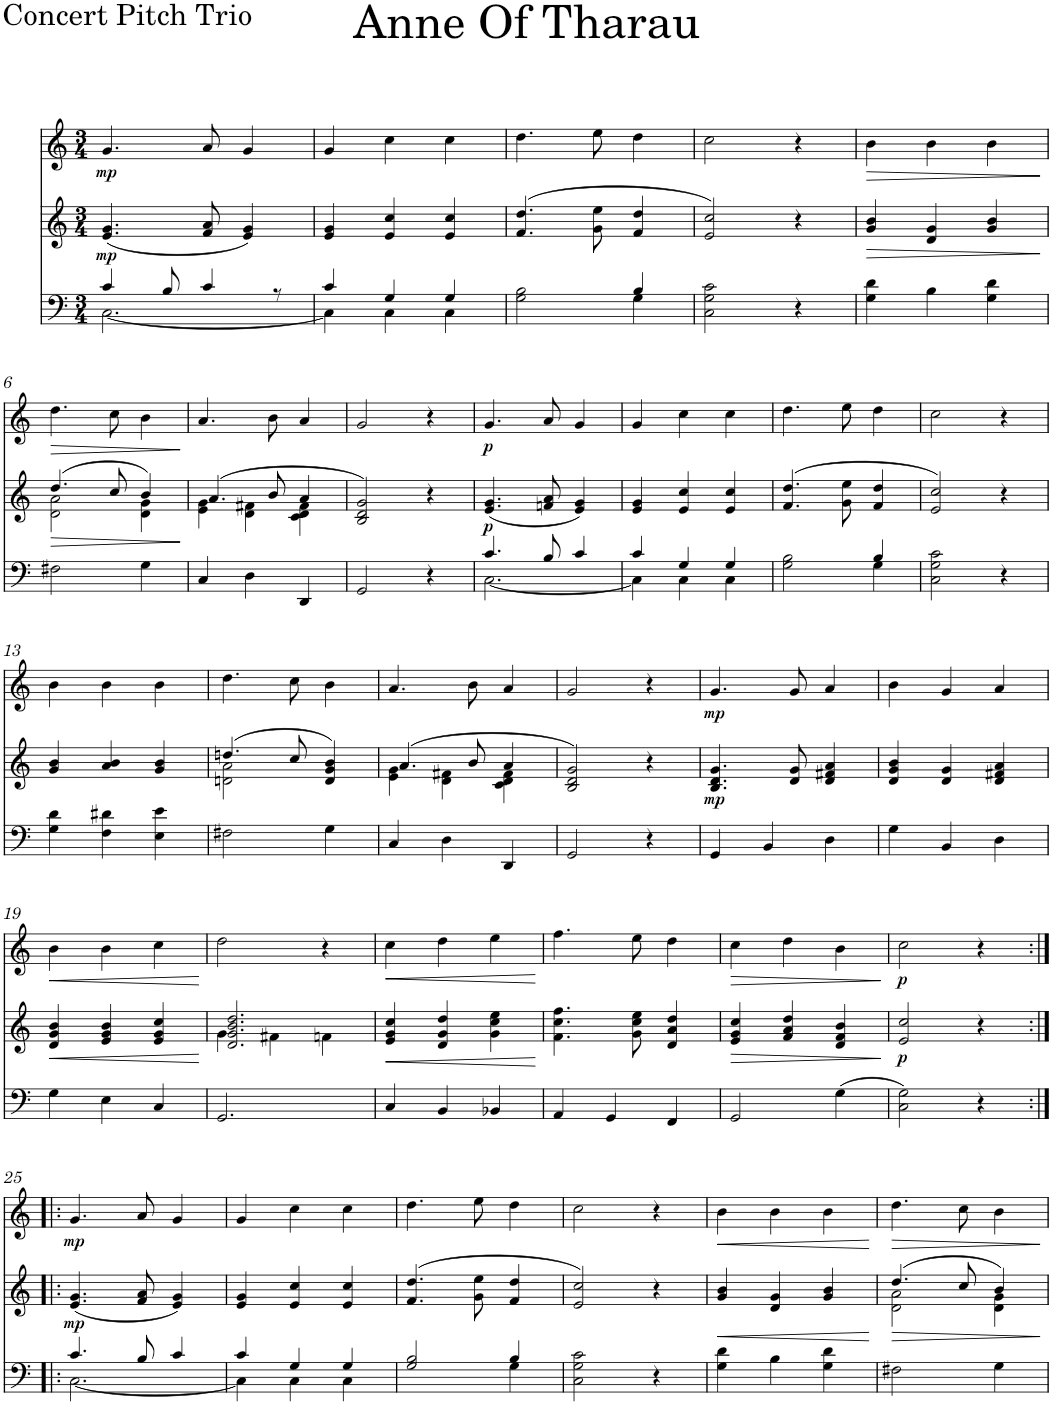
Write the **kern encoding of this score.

**kern	**kern	**dynam	**kern	**dynam
*part3	*part2	*part2	*part1	*part1
*staff3	*staff2	*staff2	*staff1	*staff1
*I"Piano	*I"Piano	*	*I"Piano	*
*I'Pno	*I'Pno	*	*I'Pno	*
*clefF4	*clefG2	*	*clefG2	*
*k[]	*k[]	*	*k[]	*
*M3/4	*M3/4	*	*M3/4	*
=1	=1	=1	=1	=1
*^	*	*	*	*
!	!	!	!LO:DY:b	!	!LO:DY:b
4c/	[2.C\	(4.e/ 4.g/	mp	4.g/	mp
8B/	.	.	.	.	.
4c/	.	8f/ 8a/	.	8a/	.
.	.	4e/ 4g/)	.	4g/	.
8r	.	.	.	.	.
=2	=2	=2	=2	=2	=2
4c/	4C\]	4e/ 4g/	.	4g/	.
4G/	4C\	4e/ 4cc/	.	4cc\	.
4G/	4C\	4e/ 4cc/	.	4cc\	.
=3	=3	=3	=3	=3	=3
2ryy	2G\ 2B\	(4.f/ 4.dd/	.	4.dd\	.
.	.	8g\ 8ee\	.	8ee\	.
4B/	4G\	4f/ 4dd/	.	4dd\	.
*v	*v	*	*	*	*
=4	=4	=4	=4	=4
2C\ 2G\ 2c\	2e/ 2cc/)	.	2cc\	.
4r	4r	.	4r	.
=5	=5	=5	=5	=5
!	!	!LO:HP:b	!	!LO:HP:b
4G\ 4d\	4g/ 4b/	>	4b\	>
4B\	4d/ 4g/	.	4b\	.
4G\ 4d\	4g/ 4b/	.	4b\	.
.	.	]	.	]
!!LO:LB:g=z
=6	=6	=6	=6	=6
!	!	!LO:HP:b	!	!LO:HP:b
*	*^	*	*	*
2F#X\	(4.dd/	2d\ 2a\	>	4.dd\	>
.	8cc/	.	.	8cc\	.
4G\	4b/)	4d\ 4g\	.	4b\	.
*	*v	*v	*	*	*
.	.	]	.	]
=7	=7	=7	=7	=7
*	*^	*	*	*
4C/	(4.a/	4e\ 4g\	.	4.a/	.
4D\	.	4d\ 4f#X\	.	.	.
.	8b/	.	.	8b\	.
4DD/	4a/	4c\ 4d\ 4f#\	.	4a/	.
*	*v	*v	*	*	*
=8	=8	=8	=8	=8
2GG/	2B/ 2d/ 2g/)	.	2g/	.
4r	4r	.	4r	.
=9	=9	=9	=9	=9
*^	*	*	*	*
!	!	!	!LO:DY:b	!	!LO:DY:b
4.c/	[2.C\	(4.e/ 4.g/	p	4.g/	p
8B/	.	8fn/ 8a/	.	8a/	.
4c/	.	4e/ 4g/)	.	4g/	.
=10	=10	=10	=10	=10	=10
4c/	4C\]	4e/ 4g/	.	4g/	.
4G/	4C\	4e/ 4cc/	.	4cc\	.
4G/	4C\	4e/ 4cc/	.	4cc\	.
=11	=11	=11	=11	=11	=11
2ryy	2G\ 2B\	(4.f/ 4.dd/	.	4.dd\	.
.	.	8g\ 8ee\	.	8ee\	.
4B/	4G\	4f/ 4dd/	.	4dd\	.
*v	*v	*	*	*	*
=12	=12	=12	=12	=12
2C\ 2G\ 2c\	2e/ 2cc/)	.	2cc\	.
4r	4r	.	4r	.
!!LO:LB:g=z
=13	=13	=13	=13	=13
4G\ 4d\	4g/ 4b/	.	4b\	.
4F\ 4d#X\	4a/ 4b/	.	4b\	.
4E\ 4e\	4g/ 4b/	.	4b\	.
=14	=14	=14	=14	=14
*	*^	*	*	*
2F#X\	(4.ddn/	2dn\ 2a\	.	4.dd\	.
.	8cc/	.	.	8cc\	.
4G\	4d/ 4g/ 4b/)	4ryy	.	4b\	.
=15	=15	=15	=15	=15	=15
4C/	(4.a/	4e\ 4g\	.	4.a/	.
4D\	.	4d\ 4f#X\	.	.	.
.	8b/	.	.	8b\	.
4DD/	4a/	4c\ 4d\ 4f#\	.	4a/	.
*	*v	*v	*	*	*
=16	=16	=16	=16	=16
2GG/	2B/ 2d/ 2g/)	.	2g/	.
4r	4r	.	4r	.
=17	=17	=17	=17	=17
*^	*	*	*	*
!	!	!	!LO:DY:b	!	!LO:DY:b
4GG/	2ryy	4.B/ 4.d/ 4.g/	mp	4.g/	mp
4BB/	.	.	.	.	.
.	.	8d/ 8g/	.	8g/	.
4ryy	4D\	4d/ 4f#X/ 4a/	.	4a/	.
*v	*v	*	*	*	*
=18	=18	=18	=18	=18
4G\	4d/ 4g/ 4b/	.	4b\	.
4BB/	4d/ 4g/	.	4g/	.
4D\	4d/ 4f#X/ 4a/	.	4a/	.
!!LO:LB:g=z
=19	=19	=19	=19	=19
!	!	!LO:HP:b	!	!LO:HP:b
4G\	4d/ 4g/ 4b/	<	4b\	<
4E\	4e/ 4g/ 4b/	.	4b\	.
4C/	4e/ 4g/ 4cc/	.	4cc\	.
.	.	[	.	[
=20	=20	=20	=20	=20
*	*^	*	*	*
2.GG/	2.d/ 2.g/ 2.b/ 2.dd/	4g\	.	2dd\	.
.	.	4f#X\	.	.	.
.	.	4fn\	.	4r	.
=21	=21	=21	=21	=21	=21
!	!	!	!LO:HP:b	!	!LO:HP:b
*	*v	*v	*	*	*
4C/	4e/ 4g/ 4cc/	<	4cc\	<
4BB/	4d/ 4g/ 4dd/	.	4dd\	.
4BB-X/	4g\ 4cc\ 4ee\	.	4ee\	.
.	.	[	.	[
=22	=22	=22	=22	=22
4AA/	4.f\ 4.cc\ 4.ff\	.	4.ff\	.
4GG/	.	.	.	.
.	8g\ 8cc\ 8ee\	.	8ee\	.
4FF/	4d/ 4a/ 4dd/	.	4dd\	.
=23	=23	=23	=23	=23
!	!	!LO:HP:b	!	!LO:HP:b
2GG/	4e/ 4g/ 4cc/	>	4cc\	>
.	4f/ 4a/ 4dd/	.	4dd\	.
(4G\	4d/ 4f/ 4b/	.	4b\	.
.	.	]	.	]
=24	=24	=24	=24	=24
!	!	!LO:DY:b	!	!LO:DY:b
2C\ 2G\)	2e/ 2cc/	p	2cc\	p
4r	4r	.	4r	.
!!LO:LB:g=z
=25:|!|:	=25:|!|:	=25:|!|:	=25:|!|:	=25:|!|:
*^	*	*	*	*
!	!	!	!LO:DY:b	!	!LO:DY:b
4.c/	[2.C\	(4.e/ 4.g/	mp	4.g/	mp
8B/	.	8f/ 8a/	.	8a/	.
4c/	.	4e/ 4g/)	.	4g/	.
=26	=26	=26	=26	=26	=26
4c/	4C\]	4e/ 4g/	.	4g/	.
4G/	4C\	4e/ 4cc/	.	4cc\	.
4G/	4C\	4e/ 4cc/	.	4cc\	.
=27	=27	=27	=27	=27	=27
2G/ 2B/	2ryy	(4.f/ 4.dd/	.	4.dd\	.
.	.	8g\ 8ee\	.	8ee\	.
4B/	4G\	4f/ 4dd/	.	4dd\	.
*v	*v	*	*	*	*
=28	=28	=28	=28	=28
2C\ 2G\ 2c\	2e/ 2cc/)	.	2cc\	.
4r	4r	.	4r	.
=29	=29	=29	=29	=29
!	!	!LO:HP:b	!	!LO:HP:b
4G\ 4d\	4g/ 4b/	<	4b\	<
4B\	4d/ 4g/	.	4b\	.
4G\ 4d\	4g/ 4b/	.	4b\	.
.	.	[	.	[
=30	=30	=30	=30	=30
!	!	!LO:HP:b	!	!LO:HP:b
*	*^	*	*	*
2F#X\	(4.dd/	2d\ 2a\	>	4.dd\	>
.	8cc/	.	.	8cc\	.
4G\	4b/)	4d\ 4g\	.	4b\	.
*	*v	*v	*	*	*
.	.	]	.	]
=	=	=	=	=
*-	*-	*-	*-	*-
